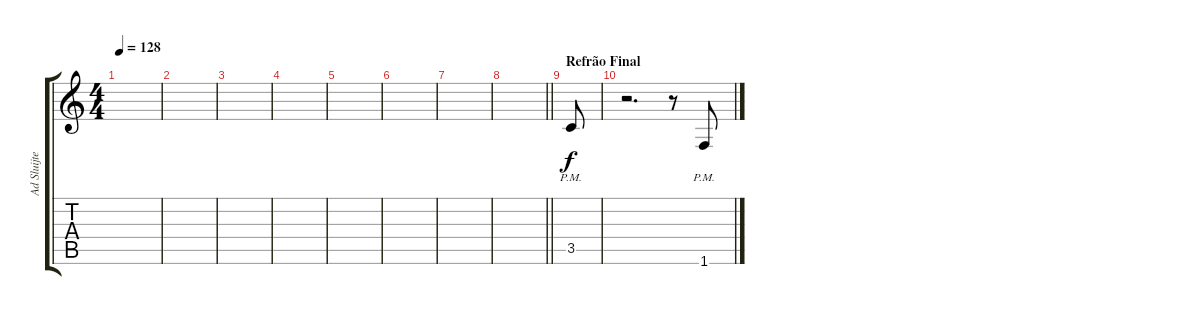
\track ("Ad Sluijter" "Ad Sluijte") {instrument distortionguitar}
\staff {score tabs}
\tuning (E4 B3 G3 D3 A2 E2) {hide}
\ts (4 4)
\tempo 128
\clef g2
\ks c
|
|
|
|
|
|
|
\barLineRight lightlight
|
\section ("" "Refrão Final")
3.5{pm}.8 |
r.2{d} r.8 1.6{pm}.8
